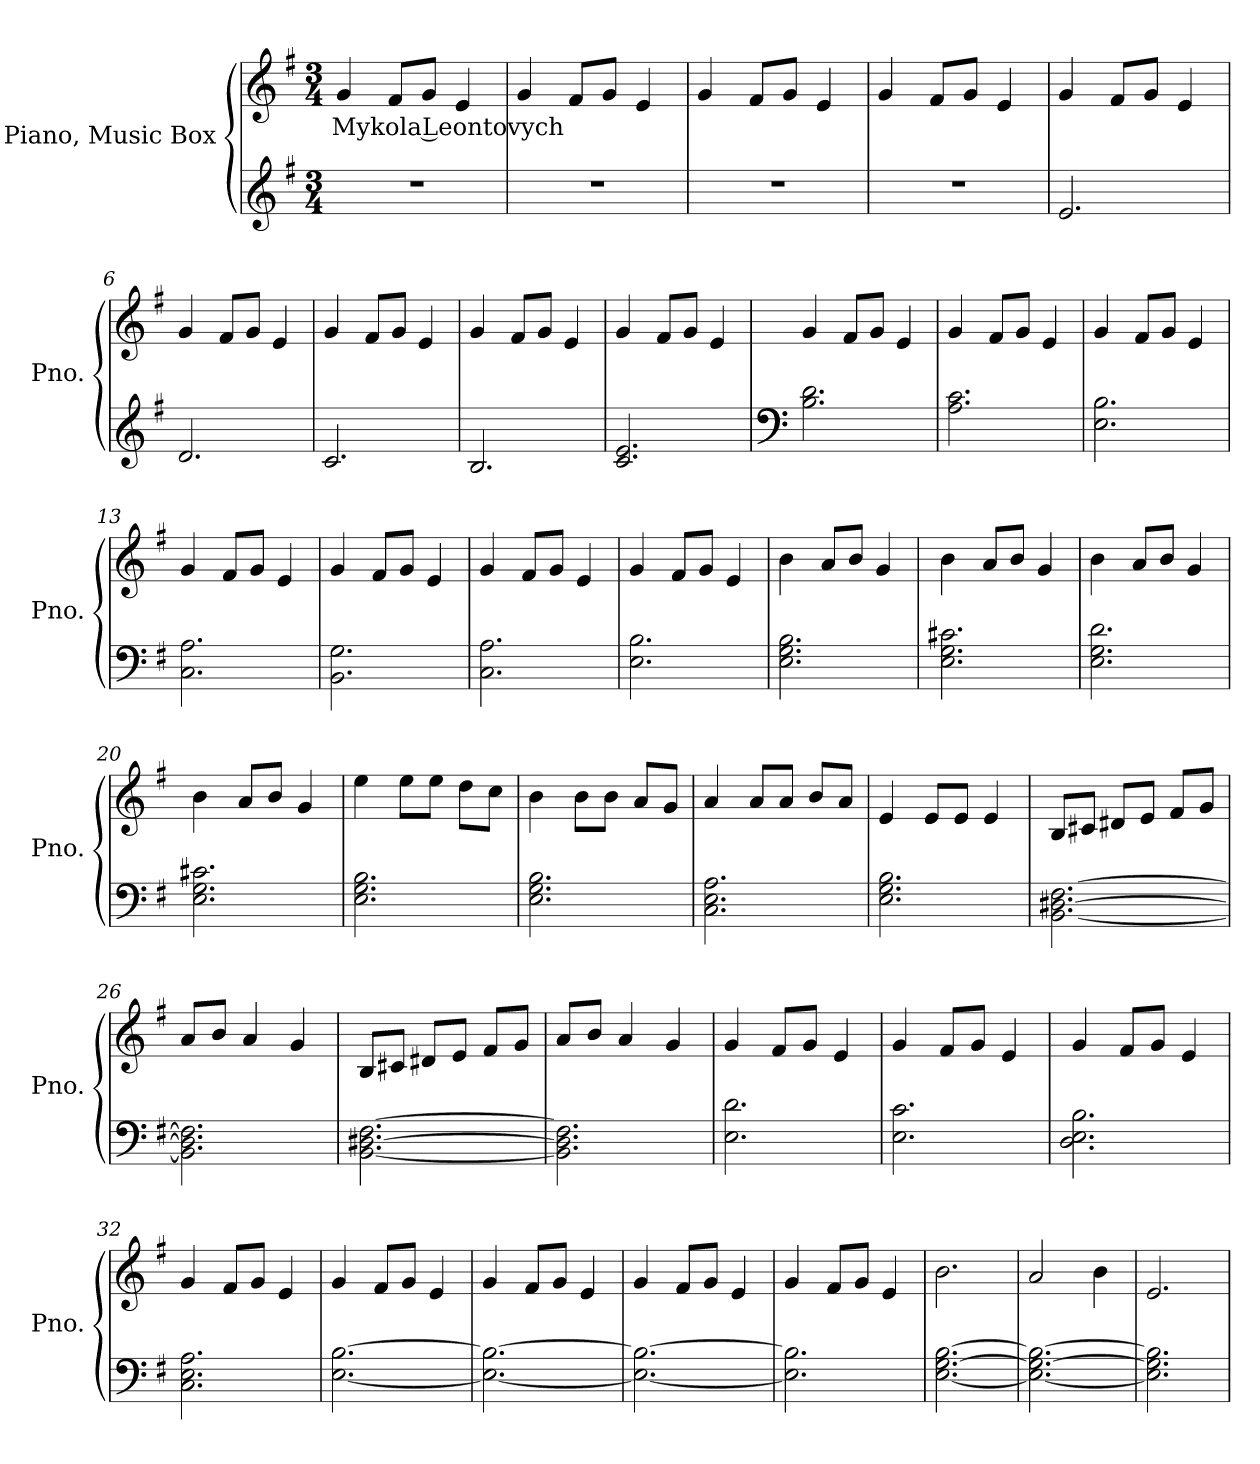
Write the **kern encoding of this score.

**kern	**kern	**text
*part2	*part1	*part1
*staff2	*staff1	*staff1
*I"Piano, Music Box	*I"Piano, Music Box	*
*I'Pno.	*I'Pno.	*
*clefG2	*clefG2	*
*k[f#]	*k[f#]	*
*M3/4	*M3/4	*
*MM180	*MM180	*
=1	=1	=1
!	!	!LO:LY:b
2.r	4g/	Mykola Leontovych
.	8f#/L	.
.	8g/J	.
.	4e/	.
=2	=2	=2
2.r	4g/	.
.	8f#/L	.
.	8g/J	.
.	4e/	.
=3	=3	=3
2.r	4g/	.
.	8f#/L	.
.	8g/J	.
.	4e/	.
=4	=4	=4
2.r	4g/	.
.	8f#/L	.
.	8g/J	.
.	4e/	.
=5	=5	=5
2.e/	4g/	.
.	8f#/L	.
.	8g/J	.
.	4e/	.
!!LO:LB:g=z
=6	=6	=6
2.d/	4g/	.
.	8f#/L	.
.	8g/J	.
.	4e/	.
=7	=7	=7
2.c/	4g/	.
.	8f#/L	.
.	8g/J	.
.	4e/	.
=8	=8	=8
2.B/	4g/	.
.	8f#/L	.
.	8g/J	.
.	4e/	.
=9	=9	=9
2.c/ 2.e/	4g/	.
.	8f#/L	.
.	8g/J	.
.	4e/	.
=10	=10	=10
*clefF4	*	*
2.B\ 2.d\	4g/	.
.	8f#/L	.
.	8g/J	.
.	4e/	.
=11	=11	=11
2.A\ 2.c\	4g/	.
.	8f#/L	.
.	8g/J	.
.	4e/	.
=12	=12	=12
2.E\ 2.B\	4g/	.
.	8f#/L	.
.	8g/J	.
.	4e/	.
=13	=13	=13
2.C\ 2.A\	4g/	.
.	8f#/L	.
.	8g/J	.
.	4e/	.
!!LO:LB:g=z
=14	=14	=14
2.BB\ 2.G\	4g/	.
.	8f#/L	.
.	8g/J	.
.	4e/	.
=15	=15	=15
2.C\ 2.A\	4g/	.
.	8f#/L	.
.	8g/J	.
.	4e/	.
=16	=16	=16
2.E\ 2.B\	4g/	.
.	8f#/L	.
.	8g/J	.
.	4e/	.
=17	=17	=17
2.E\ 2.G\ 2.B\	4b\	.
.	8a/L	.
.	8b/J	.
.	4g/	.
=18	=18	=18
2.E\ 2.G\ 2.c#X\	4b\	.
.	8a/L	.
.	8b/J	.
.	4g/	.
=19	=19	=19
2.E\ 2.G\ 2.d\	4b\	.
.	8a/L	.
.	8b/J	.
.	4g/	.
=20	=20	=20
2.E\ 2.G\ 2.c#X\	4b\	.
.	8a/L	.
.	8b/J	.
.	4g/	.
=21	=21	=21
2.E\ 2.G\ 2.B\	4ee\	.
.	8ee\L	.
.	8ee\J	.
.	8dd\L	.
.	8cc\J	.
!!LO:LB:g=z
=22	=22	=22
2.E\ 2.G\ 2.B\	4b\	.
.	8b\L	.
.	8b\J	.
.	8a/L	.
.	8g/J	.
=23	=23	=23
2.C\ 2.E\ 2.A\	4a/	.
.	8a/L	.
.	8a/J	.
.	8b/L	.
.	8a/J	.
=24	=24	=24
2.E\ 2.G\ 2.B\	4e/	.
.	8e/L	.
.	8e/J	.
.	4e/	.
=25	=25	=25
[2.BB\ [2.D#X\ [2.F#\	8B/L	.
.	8c#X/J	.
.	8d#X/L	.
.	8e/J	.
.	8f#/L	.
.	8g/J	.
=26	=26	=26
2.BB\] 2.D#\] 2.F#\]	8a/L	.
.	8b/J	.
.	4a/	.
.	4g/	.
=27	=27	=27
[2.BB\ [2.D#X\ [2.F#\	8B/L	.
.	8c#X/J	.
.	8d#X/L	.
.	8e/J	.
.	8f#/L	.
.	8g/J	.
=28	=28	=28
2.BB\] 2.D#\] 2.F#\]	8a/L	.
.	8b/J	.
.	4a/	.
.	4g/	.
!!LO:LB:g=z
=29	=29	=29
2.E\ 2.d\	4g/	.
.	8f#/L	.
.	8g/J	.
.	4e/	.
=30	=30	=30
2.E\ 2.c\	4g/	.
.	8f#/L	.
.	8g/J	.
.	4e/	.
=31	=31	=31
2.D\ 2.E\ 2.B\	4g/	.
.	8f#/L	.
.	8g/J	.
.	4e/	.
=32	=32	=32
2.C\ 2.E\ 2.A\	4g/	.
.	8f#/L	.
.	8g/J	.
.	4e/	.
=33	=33	=33
[2.E\ [2.B\	4g/	.
.	8f#/L	.
.	8g/J	.
.	4e/	.
=34	=34	=34
2.E\_ 2.B\_	4g/	.
.	8f#/L	.
.	8g/J	.
.	4e/	.
=35	=35	=35
2.E\_ 2.B\_	4g/	.
.	8f#/L	.
.	8g/J	.
.	4e/	.
=36	=36	=36
2.E\] 2.B\]	4g/	.
.	8f#/L	.
.	8g/J	.
.	4e/	.
=37	=37	=37
[2.E\ [2.G\ [2.B\	2.b\	.
!!LO:LB:g=z
=38	=38	=38
2.E\_ 2.G\_ 2.B\_	2a/	.
.	4b\	.
=39	=39	=39
2.E\] 2.G\] 2.B\]	2.e/	.
=	=	=
*-	*-	*-
